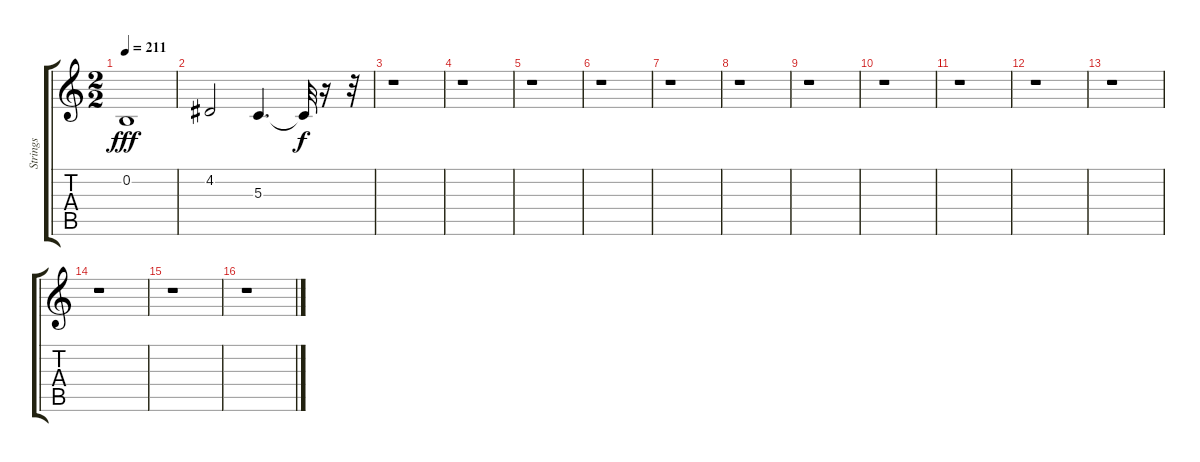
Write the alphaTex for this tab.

\track ("Strings" "Strings") {instrument stringensemble1}
\staff {score tabs}
\tuning (E4 B3 G3 D3 A2 E2) {hide}
\ts (2 2)
\tempo 211
\clef g2
\ks c
0.2.1{dy fff} |
4.2.2 5.3.4{d} 5.3{t}.32{dy f} r.16 r.32 |
r.1 |
r.1 |
r.1 |
r.1 |
r.1 |
r.1 |
r.1 |
r.1 |
r.1 |
r.1 |
r.1 |
r.1 |
r.1 |
r.1
